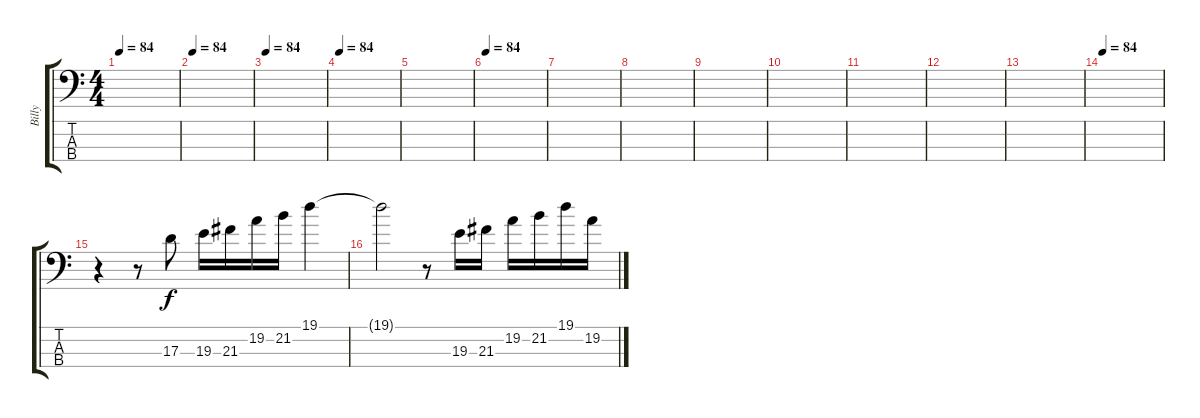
\track ("Billy" "Billy") {instrument electricbassfinger}
\staff {score tabs}
\tuning (G2 D2 A1 E1) {hide}
\ts (4 4)
\tempo 84
\clef f4
\ks c
|
\tempo 84
|
\tempo 84
|
\tempo 84
|
|
\tempo 84
|
|
|
|
|
|
|
|
\tempo 84
|
r.4 r.8 17.3.8 19.3.16 21.3.16 19.2.16 21.2.16 19.1.4 |
19.1{t}.2 r.8 19.3.16 21.3.16 19.2.16 21.2.16 19.1.16 19.2.16
